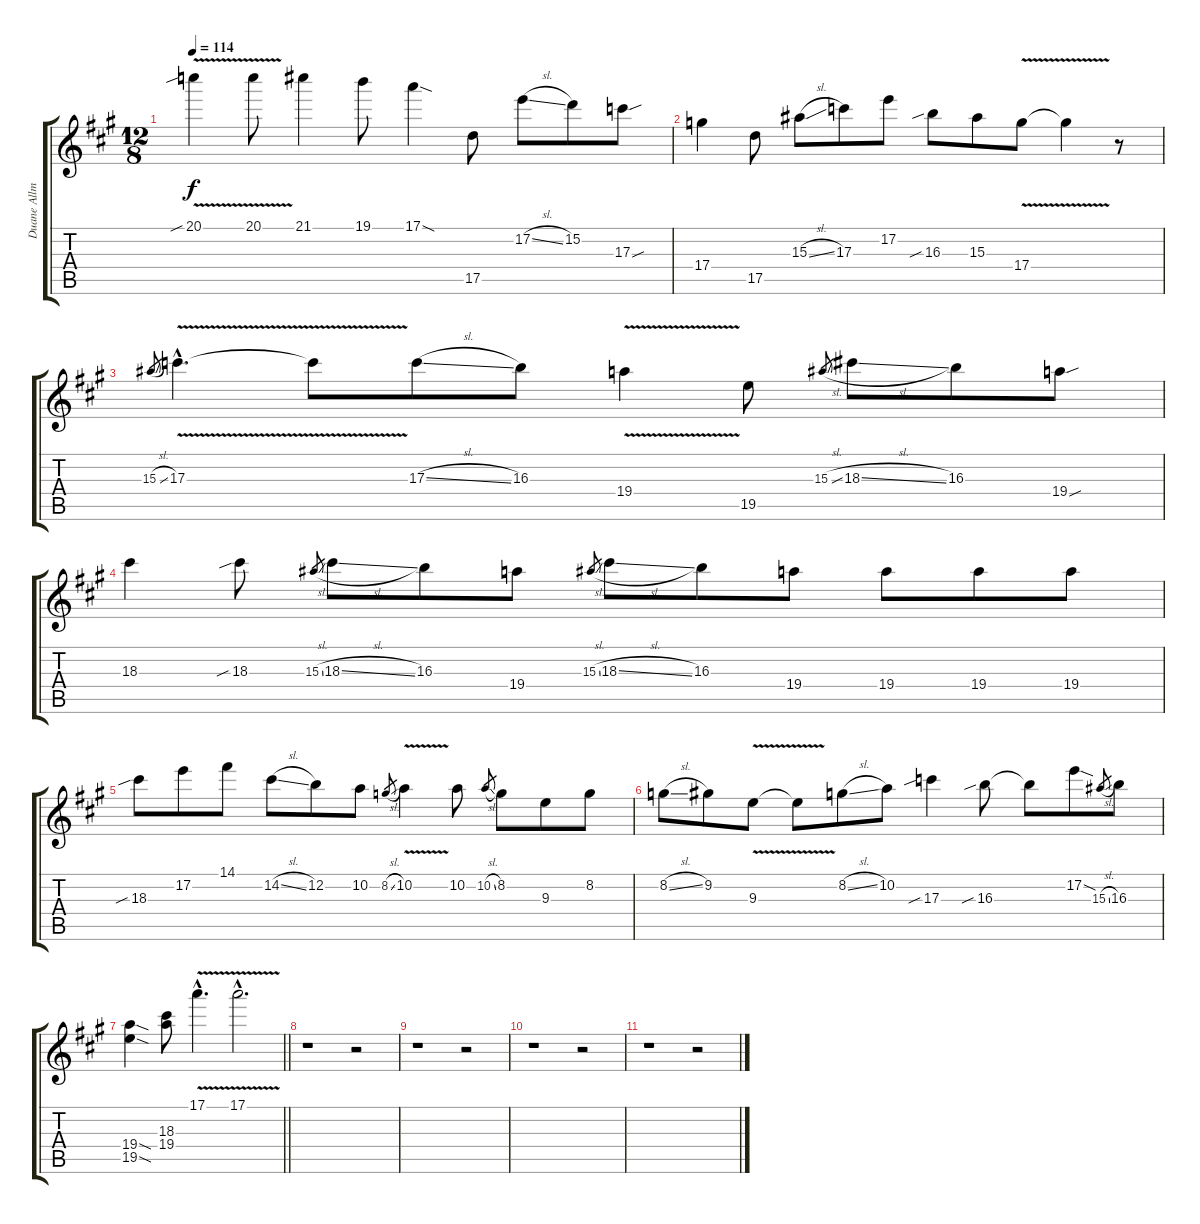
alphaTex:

\track ("Duane Allman - Guitar II" "Duane Allm") {instrument distortionguitar}
\staff {score tabs}
\tuning (E4 B3 G3 D3 A2 E2) {hide}
\ts (12 8)
\tempo 114
\clef g2
\ks a
20.1{v sib}.4{dy f} 20.1{v}.8 21.1.4 19.1.8 17.1{sod}.4 17.5.8 17.2{sl}.8 15.2.8 17.3{sou}.8 |
17.4.4 17.5.8 15.3{sl}.8 17.3.8 17.2.8 16.3{sib}.8 15.3.8 17.4{v}.8 17.4{v t}.4 r.8 |
15.3{sl}.8{gr} 17.3{v hac}.4{d} 17.3{v t}.8 17.3{sl}.8 16.3.8 19.4{v}.4 19.5.8 15.3{sl}.8{gr} 18.3{sl}.8 16.3.8 19.4{sou}.8 |
18.3.4 18.3{sib}.8 15.3{sl}.8{gr} 18.3{sl}.8 16.3.8 19.4.8 15.3{sl}.8{gr} 18.3{sl}.8 16.3.8 19.4.8 19.4.8 19.4.8 19.4.8 |
18.3{sib}.8 17.2.8 14.1.8 14.2{sl}.8 12.2.8 10.2.8 8.2{sl}.8{gr} 10.2{v}.4 10.2.8 10.2{sl}.8{gr} 8.2.8 9.3.8 8.2.8 |
8.2{sl}.8 9.2.8 9.3{v}.8 9.3{v t}.8 8.2{sl}.8 10.2.8 17.3{sib}.4 16.3{sib}.8 16.3{t}.8 17.2{sod}.8 15.3{sl}.8{gr} 16.3.8 |
\barLineRight lightlight
(19.4{sod} 19.5{sod}).4 (18.3 19.4).8 17.1{v hac}.4{d} 17.1{v hac}.2{d} |
r.1 r.2 |
r.1 r.2 |
r.1 r.2 |
r.1 r.2
